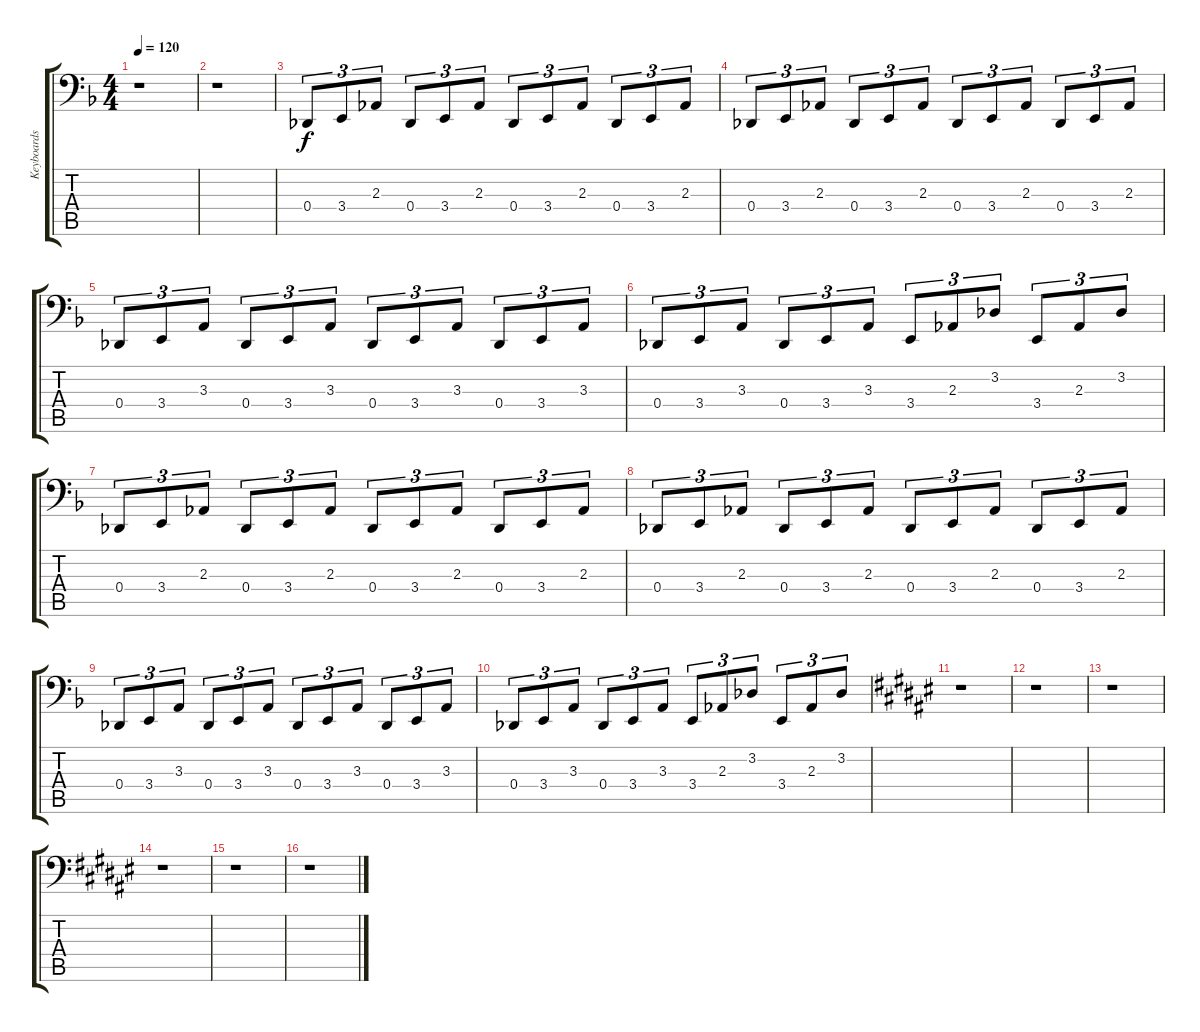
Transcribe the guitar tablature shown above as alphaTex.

\track ("Keyboards 1" "Keyboards ") {instrument pizzicatostrings}
\staff {score tabs}
\tuning (Eb3 Bb2 Gb2 Db2 Ab1 Eb1) {hide}
\ts (4 4)
\tempo 120
\clef f4
\ks dminor
r.1{dy f} |
r.1 |
0.4.8{tu (3 2) volume 13} 3.4.8{tu (3 2)} 2.3.8{tu (3 2)} 0.4.8{tu (3 2)} 3.4.8{tu (3 2)} 2.3.8{tu (3 2)} 0.4.8{tu (3 2)} 3.4.8{tu (3 2)} 2.3.8{tu (3 2)} 0.4.8{tu (3 2)} 3.4.8{tu (3 2)} 2.3.8{tu (3 2)} |
0.4.8{tu (3 2)} 3.4.8{tu (3 2)} 2.3.8{tu (3 2)} 0.4.8{tu (3 2)} 3.4.8{tu (3 2)} 2.3.8{tu (3 2)} 0.4.8{tu (3 2)} 3.4.8{tu (3 2)} 2.3.8{tu (3 2)} 0.4.8{tu (3 2)} 3.4.8{tu (3 2)} 2.3.8{tu (3 2)} |
0.4.8{tu (3 2)} 3.4.8{tu (3 2)} 3.3.8{tu (3 2)} 0.4.8{tu (3 2)} 3.4.8{tu (3 2)} 3.3.8{tu (3 2)} 0.4.8{tu (3 2)} 3.4.8{tu (3 2)} 3.3.8{tu (3 2)} 0.4.8{tu (3 2)} 3.4.8{tu (3 2)} 3.3.8{tu (3 2)} |
0.4.8{tu (3 2)} 3.4.8{tu (3 2)} 3.3.8{tu (3 2)} 0.4.8{tu (3 2)} 3.4.8{tu (3 2)} 3.3.8{tu (3 2)} 3.4.8{tu (3 2)} 2.3.8{tu (3 2)} 3.2.8{tu (3 2)} 3.4.8{tu (3 2)} 2.3.8{tu (3 2)} 3.2.8{tu (3 2)} |
0.4.8{tu (3 2)} 3.4.8{tu (3 2)} 2.3.8{tu (3 2)} 0.4.8{tu (3 2)} 3.4.8{tu (3 2)} 2.3.8{tu (3 2)} 0.4.8{tu (3 2)} 3.4.8{tu (3 2)} 2.3.8{tu (3 2)} 0.4.8{tu (3 2)} 3.4.8{tu (3 2)} 2.3.8{tu (3 2)} |
0.4.8{tu (3 2)} 3.4.8{tu (3 2)} 2.3.8{tu (3 2)} 0.4.8{tu (3 2)} 3.4.8{tu (3 2)} 2.3.8{tu (3 2)} 0.4.8{tu (3 2)} 3.4.8{tu (3 2)} 2.3.8{tu (3 2)} 0.4.8{tu (3 2)} 3.4.8{tu (3 2)} 2.3.8{tu (3 2)} |
0.4.8{tu (3 2)} 3.4.8{tu (3 2)} 3.3.8{tu (3 2)} 0.4.8{tu (3 2)} 3.4.8{tu (3 2)} 3.3.8{tu (3 2)} 0.4.8{tu (3 2)} 3.4.8{tu (3 2)} 3.3.8{tu (3 2)} 0.4.8{tu (3 2)} 3.4.8{tu (3 2)} 3.3.8{tu (3 2)} |
0.4.8{tu (3 2)} 3.4.8{tu (3 2)} 3.3.8{tu (3 2)} 0.4.8{tu (3 2)} 3.4.8{tu (3 2)} 3.3.8{tu (3 2)} 3.4.8{tu (3 2)} 2.3.8{tu (3 2)} 3.2.8{tu (3 2)} 3.4.8{tu (3 2)} 2.3.8{tu (3 2)} 3.2.8{tu (3 2)} |
\ks d#minor
r.1 |
r.1 |
r.1 |
r.1 |
r.1 |
r.1
